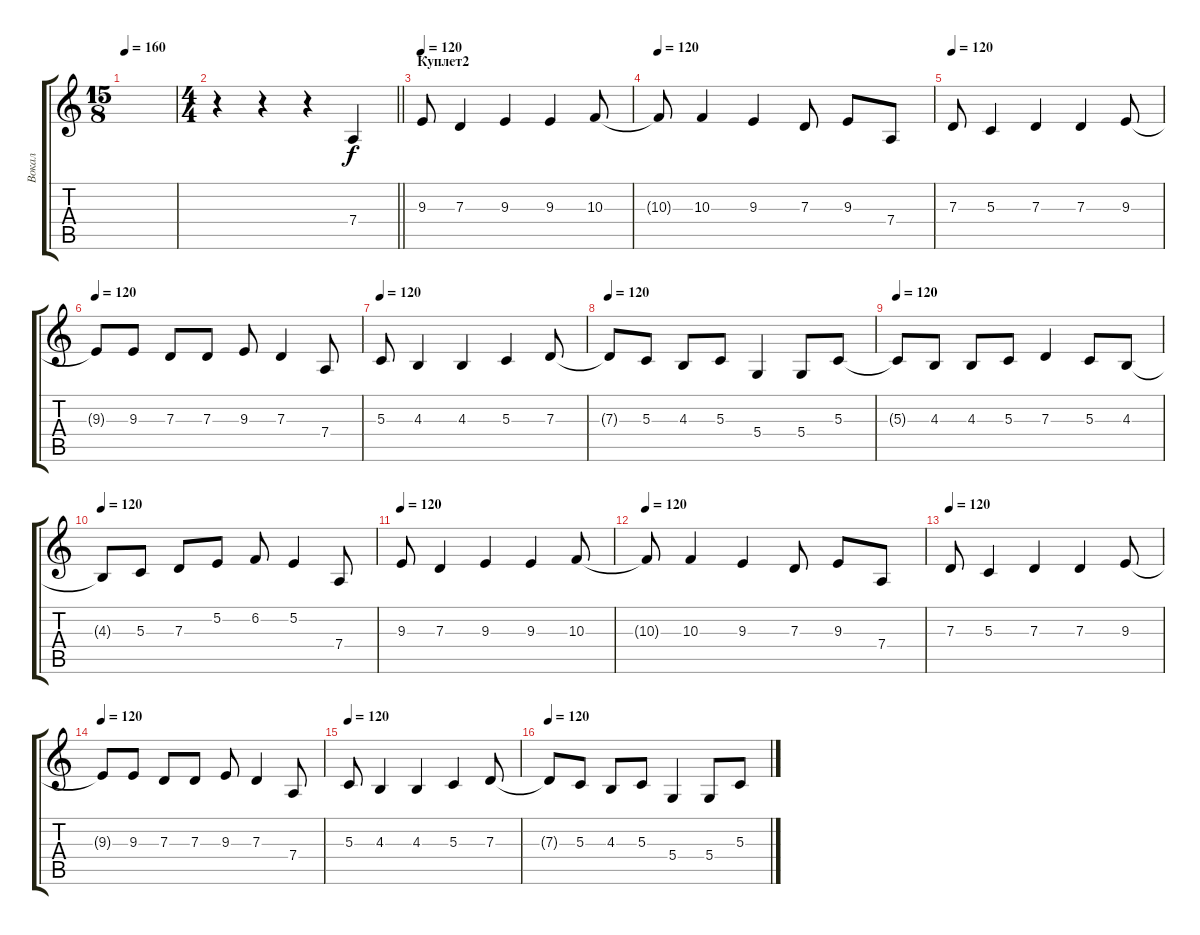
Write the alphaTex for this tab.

\track ("Вокал" "Вокал") {instrument flute}
\staff {score tabs}
\tuning (E4 B3 G3 D3 A2 E2) {hide}
\ts (15 8)
\tempo 160
\clef g2
\ks c
|
\ts (4 4)
\barLineRight lightlight
r.4 r.4 r.4 7.4.4 |
\section ("" "Куплет2")
\tempo 120
9.3.8 7.3.4 9.3.4 9.3.4 10.3.8 |
\tempo 120
10.3{t}.8 10.3.4 9.3.4 7.3.8 9.3.8 7.4.8 |
\tempo 120
7.3.8 5.3.4 7.3.4 7.3.4 9.3.8 |
\tempo 120
9.3{t}.8 9.3.8 7.3.8 7.3.8 9.3.8 7.3.4 7.4.8 |
\tempo 120
5.3.8 4.3.4 4.3.4 5.3.4 7.3.8 |
\tempo 120
7.3{t}.8 5.3.8 4.3.8 5.3.8 5.4.4 5.4.8 5.3.8 |
\tempo 120
5.3{t}.8 4.3.8 4.3.8 5.3.8 7.3.4 5.3.8 4.3.8 |
\tempo 120
4.3{t}.8 5.3.8 7.3.8 5.2.8 6.2.8 5.2.4 7.4.8 |
\tempo 120
9.3.8 7.3.4 9.3.4 9.3.4 10.3.8 |
\tempo 120
10.3{t}.8 10.3.4 9.3.4 7.3.8 9.3.8 7.4.8 |
\tempo 120
7.3.8 5.3.4 7.3.4 7.3.4 9.3.8 |
\tempo 120
9.3{t}.8 9.3.8 7.3.8 7.3.8 9.3.8 7.3.4 7.4.8 |
\tempo 120
5.3.8 4.3.4 4.3.4 5.3.4 7.3.8 |
\tempo 120
7.3{t}.8 5.3.8 4.3.8 5.3.8 5.4.4 5.4.8 5.3.8
